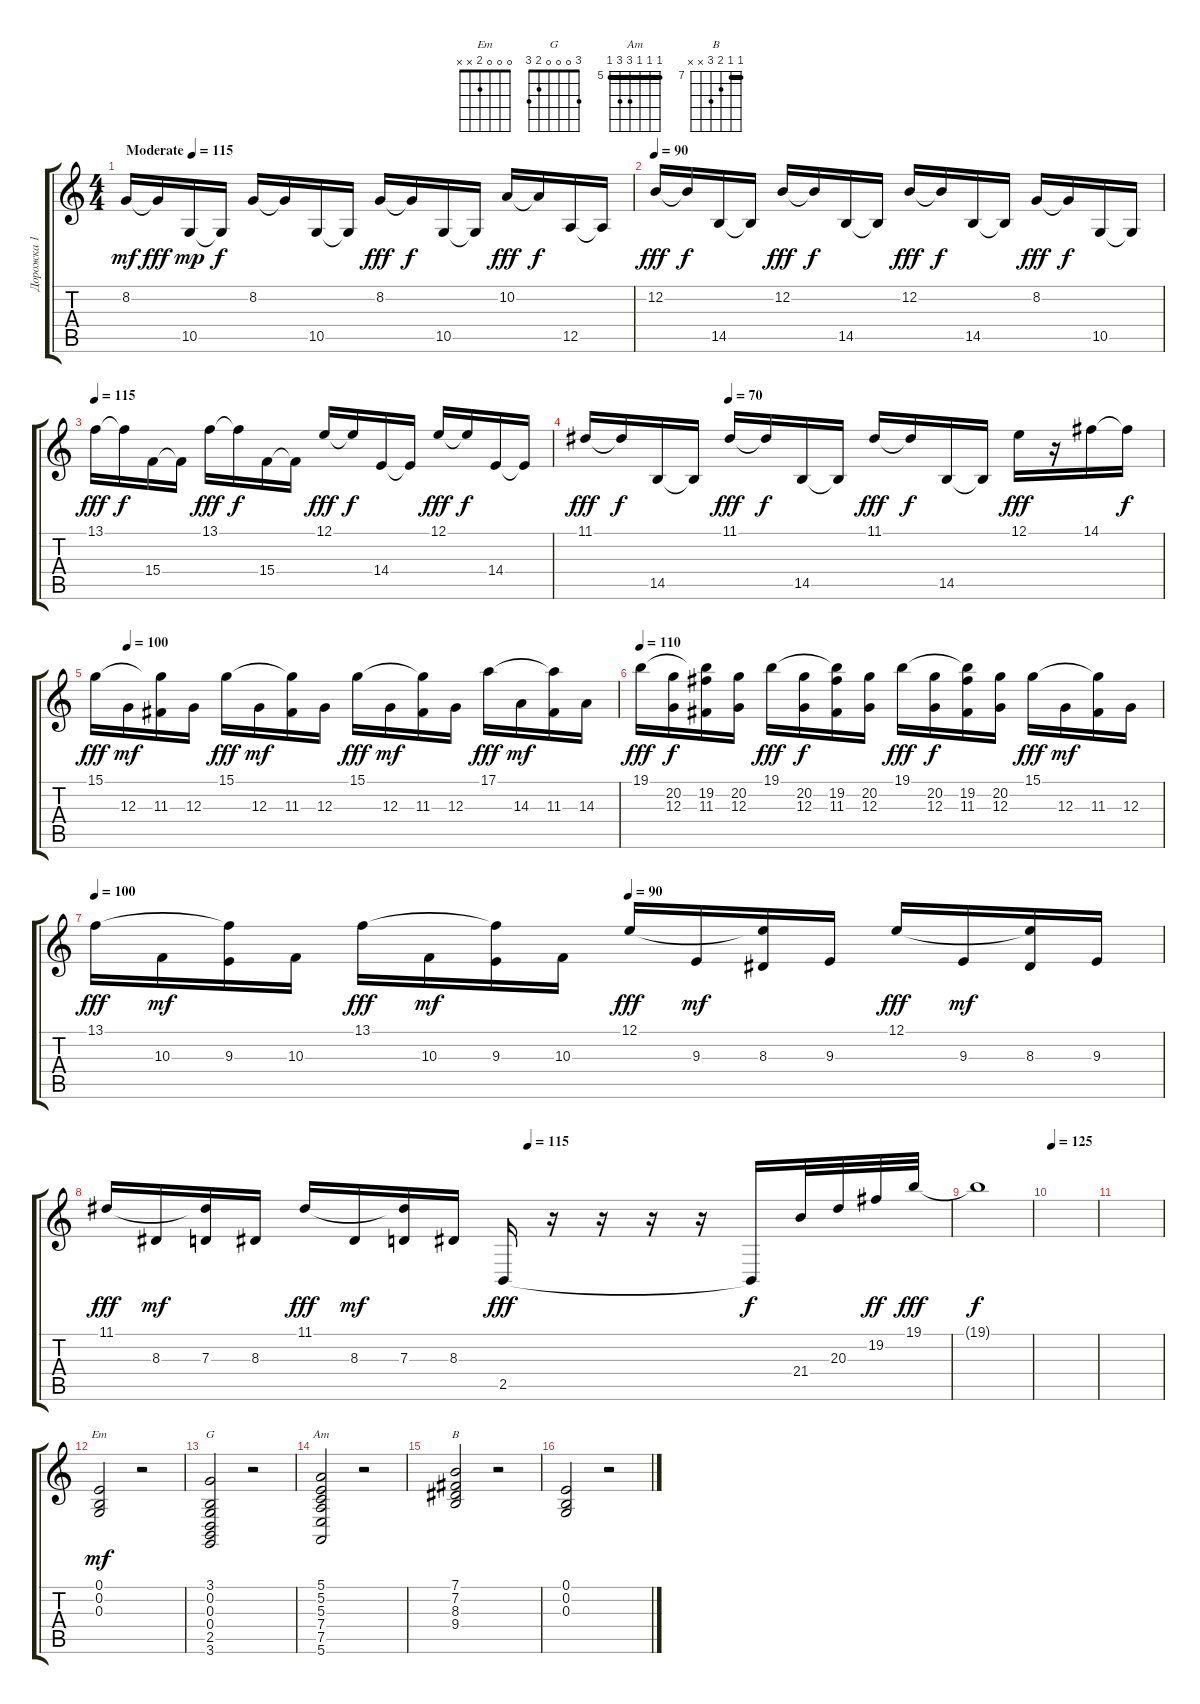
\track ("Дорожка 1" "Дорожка 1") {instrument acousticgrandpiano}
\staff {score tabs}
\tuning (E4 B3 G3 D3 A2 E2) {hide}
\chord ("Em" 0 0 0 2 x x)
\chord ("G" 3 0 0 0 2 3)
\chord ("Am" 5 5 5 7 7 5) {firstfret 5 barre 5}
\chord ("B" 7 7 8 9 x x) {firstfret 7 barre 7}
\ts (4 4)
\tempo (115 "Moderate")
\clef g2
\ks c
8.2.16{dy mf instrument acousticgrandpiano} 8.2{t}.16{dy fff} 10.5.16{dy mp} 10.5{t}.16{dy f} 8.2.16 8.2{t}.16 10.5.16 10.5{t}.16 8.2.16{dy fff} 8.2{t}.16{dy f} 10.5.16 10.5{t}.16 10.2.16{dy fff} 10.2{t}.16{dy f} 12.5.16 12.5{t}.16 |
\tempo 90
12.2.16{dy fff} 12.2{t}.16{dy f} 14.5.16 14.5{t}.16 12.2.16{dy fff} 12.2{t}.16{dy f} 14.5.16 14.5{t}.16 12.2.16{dy fff} 12.2{t}.16{dy f} 14.5.16 14.5{t}.16 8.2.16{dy fff} 8.2{t}.16{dy f} 10.5.16 10.5{t}.16 |
\tempo 115
13.1.16{dy fff} 13.1{t}.16{dy f} 15.4.16 15.4{t}.16 13.1.16{dy fff} 13.1{t}.16{dy f} 15.4.16 15.4{t}.16 12.1.16{dy fff} 12.1{t}.16{dy f} 14.4.16 14.4{t}.16 12.1.16{dy fff} 12.1{t}.16{dy f} 14.4.16 14.4{t}.16 |
\tempo (70 0.25)
11.1.16{dy fff} 11.1{t}.16{dy f} 14.5.16 14.5{t}.16 11.1.16{dy fff} 11.1{t}.16{dy f} 14.5.16 14.5{t}.16 11.1.16{dy fff} 11.1{t}.16{dy f} 14.5.16 14.5{t}.16 12.1.16{dy fff} r.16 14.1.16 14.1{t}.16{dy f} |
\tempo (100 0.0625)
15.1.16{dy fff} 12.3.16{dy mf} (15.1{t} 11.3).16 12.3.16 15.1.16{dy fff} 12.3.16{dy mf} (15.1{t} 11.3).16 12.3.16 15.1.16{dy fff} 12.3.16{dy mf} (15.1{t} 11.3).16 12.3.16 17.1.16{dy fff} 14.3.16{dy mf} (17.1{t} 11.3).16 14.3.16 |
\tempo 110
19.1.16{dy fff} (20.2 12.3).16{dy f} (19.1{t} 19.2 11.3).16 (20.2 12.3).16 19.1.16{dy fff} (20.2 12.3).16{dy f} (19.1{t} 19.2 11.3).16 (20.2 12.3).16 19.1.16{dy fff} (20.2 12.3).16{dy f} (19.1{t} 19.2 11.3).16 (20.2 12.3).16 15.1.16{dy fff} 12.3.16{dy mf} (15.1{t} 11.3).16 12.3.16 |
\tempo 100
\tempo (90 0.5)
13.1.16{dy fff} 10.3.16{dy mf} (13.1{t} 9.3).16 10.3.16 13.1.16{dy fff} 10.3.16{dy mf} (13.1{t} 9.3).16 10.3.16 12.1.16{dy fff} 9.3.16{dy mf} (12.1{t} 8.3).16 9.3.16 12.1.16{dy fff} 9.3.16{dy mf} (12.1{t} 8.3).16 9.3.16 |
\tempo (115 0.5)
11.1.16{dy fff} 8.3.16{dy mf} (11.1{t} 7.3).16 8.3.16 11.1.16{dy fff} 8.3.16{dy mf} (11.1{t} 7.3).16 8.3.16 2.5.16{dy fff} r.16 r.16 r.16 r.16 2.5{t}.16{dy f} 21.4.32 20.3.32 19.2.32{dy ff} 19.1.32{dy fff} |
19.1{t}.1{dy f} |
\tempo 125
|
|
(0.1 0.2 0.3).2{ch "Em" dy mf} r.2 |
(3.1 0.2 0.3 0.4 2.5 3.6).2{ch "G"} r.2 |
(5.1 5.2 5.3 7.4 7.5 5.6).2{ch "Am"} r.2 |
(7.1 7.2 8.3 9.4).2{ch "B"} r.2 |
(0.1 0.2 0.3).2 r.2
